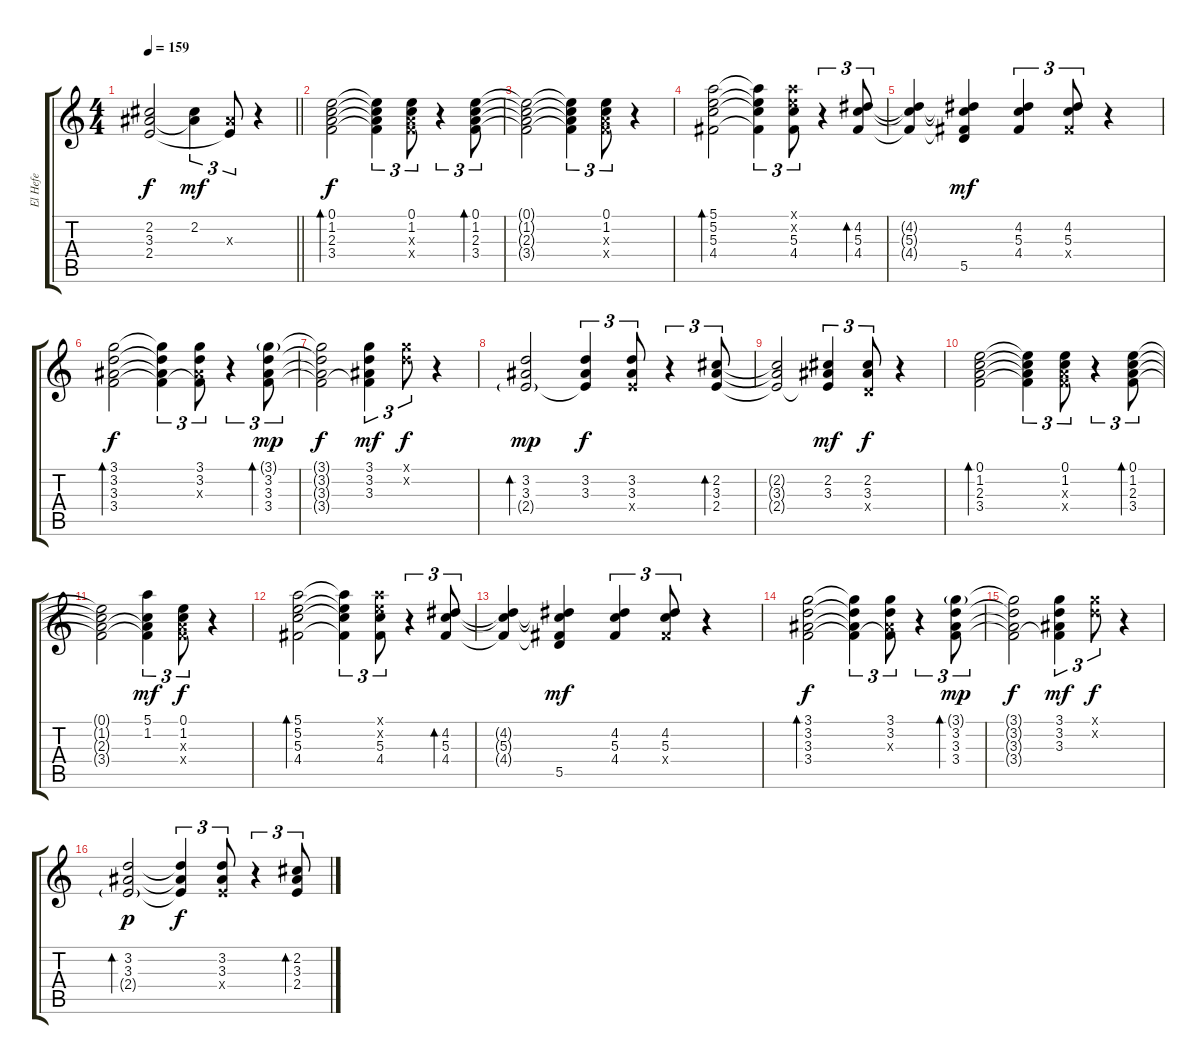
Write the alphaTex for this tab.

\track ("El Hefe" "El Hefe") {instrument electricguitarjazz}
\staff {score tabs}
\tuning (E4 B3 G3 D3 A2 E2) {hide}
\ts (4 4)
\tempo 159
\clef g2
\barLineRight lightlight
\ks c
(2.2{t} 3.3{t} 2.4{t}).2{dy f} (2.2 3.3{t}).4{tu (3 2) dy mf} (3.3{x} 2.4{t}).8{tu (3 2)} r.4 |
\section ("" "")
(0.1 1.2 2.3 3.4).2{bd 120 dy f} (0.1{t} 1.2{t} 2.3{t} 3.4{t}).4{tu (3 2)} (0.1 1.2 2.3{x} 3.4{x}).8{tu (3 2)} r.4{tu (3 2)} (0.1 1.2 2.3 3.4).8{tu (3 2) bd 120} |
(0.1{t} 1.2{t} 2.3{t} 3.4{t}).2 (0.1{t} 1.2{t} 2.3{t} 3.4{t}).4{tu (3 2)} (0.1 1.2 2.3{x} 3.4{x}).8{tu (3 2)} r.4 |
(5.1 5.2 5.3 4.4).2{bd 120} (5.1{t} 5.2{t} 5.3{t} 4.4{t}).4{tu (3 2)} (5.1{x} 5.2{x} 5.3 4.4).8{tu (3 2)} r.4{tu (3 2)} (4.2 5.3 4.4).8{tu (3 2) bd 60} |
(4.2{t} 5.3{t} 4.4{t}).4 (4.2{t} 5.3{t} 4.4{t} 5.5).4{dy mf} (4.2 5.3 4.4).4{tu (3 2)} (4.2 5.3 4.4{x}).8{tu (3 2)} r.4 |
(3.1 3.2 3.3 3.4).2{bd 240 dy f} (3.1{t} 3.2{t} 3.3{t} 3.4{t}).4{tu (3 2)} (3.1 3.2 3.3{x} 3.4{t}).8{tu (3 2)} r.4{tu (3 2)} (3.1{g} 3.2 3.3 3.4).8{tu (3 2) bd 120 dy mp} |
(3.1{t} 3.2{t} 3.3{t} 3.4{t}).2{dy f} (3.1 3.2 3.3 3.4{t}).4{tu (3 2) dy mf} (3.1{x} 3.2{x}).8{tu (3 2) dy f} r.4 |
(3.2 3.3 2.4{g}).2{bd 120 dy mp} (3.2 3.3 2.4{t}).4{tu (3 2) dy f} (3.2 3.3 2.4{x}).8{tu (3 2)} r.4{tu (3 2)} (2.2 3.3 2.4).8{tu (3 2) bd 120} |
(2.2{t} 3.3{t} 2.4{t}).2 (2.2 3.3 2.4{t}).4{tu (3 2) dy mf} (2.2 3.3 0.4{x}).8{tu (3 2) dy f} r.4 |
(0.1 1.2 2.3 3.4).2{bd 120} (0.1{t} 1.2{t} 2.3{t} 3.4{t}).4{tu (3 2)} (0.1 1.2 2.3{x} 3.4{x}).8{tu (3 2)} r.4{tu (3 2)} (0.1 1.2 2.3 3.4).8{tu (3 2) bd 120} |
(0.1{t} 1.2{t} 2.3{t} 3.4{t}).2 (5.1 1.2 2.3{t} 3.4{t}).4{tu (3 2) dy mf} (0.1 1.2 2.3{x} 3.4{x}).8{tu (3 2) dy f} r.4 |
(5.1 5.2 5.3 4.4).2{bd 120} (5.1{t} 5.2{t} 5.3{t} 4.4{t}).4{tu (3 2)} (5.1{x} 5.2{x} 5.3 4.4).8{tu (3 2)} r.4{tu (3 2)} (4.2 5.3 4.4).8{tu (3 2) bd 60} |
(4.2{t} 5.3{t} 4.4{t}).4 (4.2{t} 5.3{t} 4.4{t} 5.5).4{dy mf} (4.2 5.3 4.4).4{tu (3 2)} (4.2 5.3 4.4{x}).8{tu (3 2)} r.4 |
(3.1 3.2 3.3 3.4).2{bd 240 dy f} (3.1{t} 3.2{t} 3.3{t} 3.4{t}).4{tu (3 2)} (3.1 3.2 3.3{x} 3.4{t}).8{tu (3 2)} r.4{tu (3 2)} (3.1{g} 3.2 3.3 3.4).8{tu (3 2) bd 120 dy mp} |
(3.1{t} 3.2{t} 3.3{t} 3.4{t}).2{dy f} (3.1 3.2 3.3 3.4{t}).4{tu (3 2) dy mf} (3.1{x} 3.2{x}).8{tu (3 2) dy f} r.4 |
(3.2 3.3 2.4{g}).2{bd 120 dy p} (3.2{t} 3.3{t} 2.4{t}).4{tu (3 2) dy f} (3.2 3.3 2.4{x}).8{tu (3 2)} r.4{tu (3 2)} (2.2 3.3 2.4).8{tu (3 2) bd 120}
